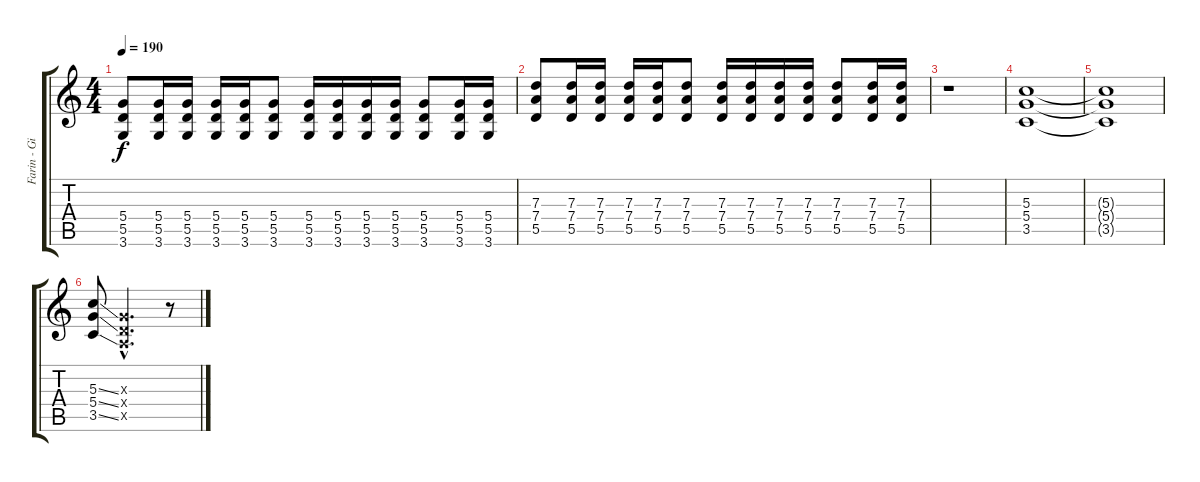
\track ("Farin - Gitarre 1" "Farin - Gi") {instrument overdrivenguitar}
\staff {score tabs}
\tuning (E4 B3 G3 D3 A2 E2) {hide}
\ts (4 4)
\tempo 190
\clef g2
\ks c
(5.4 5.5 3.6).8{dy f} (5.4 5.5 3.6).16 (5.4 5.5 3.6).16 (5.4 5.5 3.6).16 (5.4 5.5 3.6).16 (5.4 5.5 3.6).8 (5.4 5.5 3.6).16 (5.4 5.5 3.6).16 (5.4 5.5 3.6).16 (5.4 5.5 3.6).16 (5.4 5.5 3.6).8 (5.4 5.5 3.6).16 (5.4 5.5 3.6).16 |
(7.3 7.4 5.5).8 (7.3 7.4 5.5).16 (7.3 7.4 5.5).16 (7.3 7.4 5.5).16 (7.3 7.4 5.5).16 (7.3 7.4 5.5).8 (7.3 7.4 5.5).16 (7.3 7.4 5.5).16 (7.3 7.4 5.5).16 (7.3 7.4 5.5).16 (7.3 7.4 5.5).8 (7.3 7.4 5.5).16 (7.3 7.4 5.5).16 |
r.1 |
(5.3 5.4 3.5).1 |
(5.3{t} 5.4{t} 3.5{t}).1 |
(5.3{ss} 5.4{ss} 3.5{ss}).8 (0.3{hac x} 0.4{hac x} 0.5{hac x}).2{d} r.8
